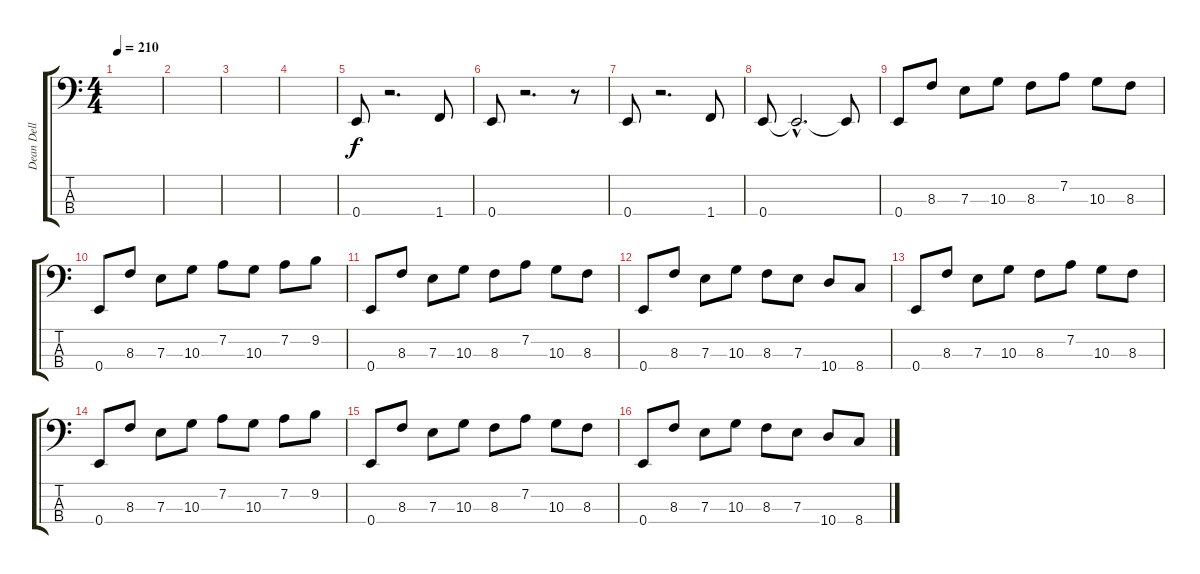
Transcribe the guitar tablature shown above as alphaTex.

\track ("Dean Dell" "Dean Dell") {instrument electricbasspick}
\staff {score tabs}
\tuning (G2 D2 A1 E1) {hide}
\ts (4 4)
\tempo 210
\clef f4
\ks c
|
|
|
|
0.4.8 r.2{d} 1.4.8 |
0.4.8 r.2{d} r.8 |
0.4.8 r.2{d} 1.4.8 |
0.4.8 0.4{hac t}.2{d} 0.4{t}.8 |
0.4.8 8.3.8 7.3.8 10.3.8 8.3.8 7.2.8 10.3.8 8.3.8 |
0.4.8 8.3.8 7.3.8 10.3.8 7.2.8 10.3.8 7.2.8 9.2.8 |
0.4.8 8.3.8 7.3.8 10.3.8 8.3.8 7.2.8 10.3.8 8.3.8 |
0.4.8 8.3.8 7.3.8 10.3.8 8.3.8 7.3.8 10.4.8 8.4.8 |
0.4.8 8.3.8 7.3.8 10.3.8 8.3.8 7.2.8 10.3.8 8.3.8 |
0.4.8 8.3.8 7.3.8 10.3.8 7.2.8 10.3.8 7.2.8 9.2.8 |
0.4.8 8.3.8 7.3.8 10.3.8 8.3.8 7.2.8 10.3.8 8.3.8 |
0.4.8 8.3.8 7.3.8 10.3.8 8.3.8 7.3.8 10.4.8 8.4.8
